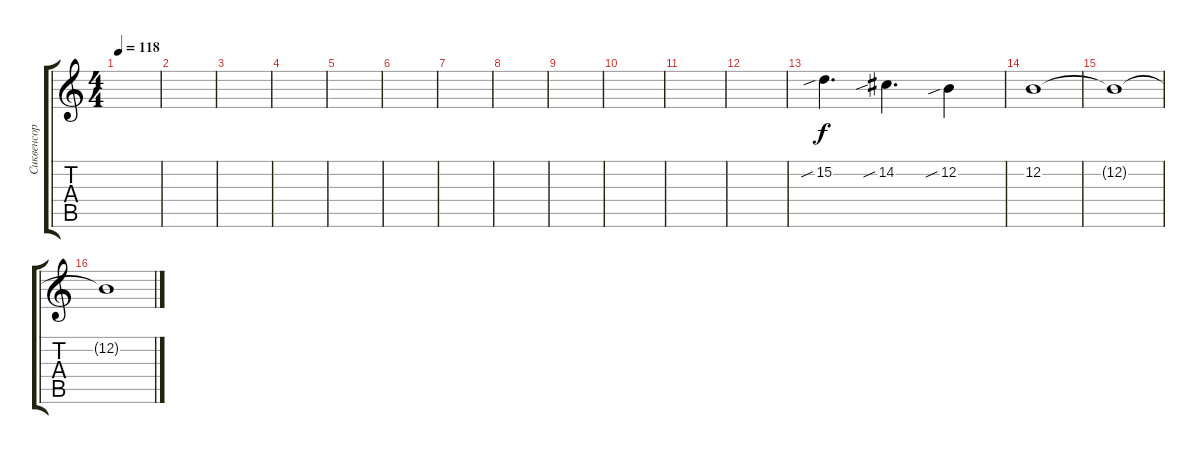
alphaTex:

\track ("Сиквенсор" "Сиквенсор") {instrument stringensemble1}
\staff {score tabs}
\tuning (E4 B3 G3 D3 A2 E2) {hide}
\ts (4 4)
\tempo 118
\clef g2
\ks c
|
|
|
|
|
|
|
|
|
|
|
|
15.2{sib}.4{d} 14.2{sib}.4{d} 12.2{sib}.4 |
12.2.1 |
12.2{t}.1 |
12.2{t}.1
